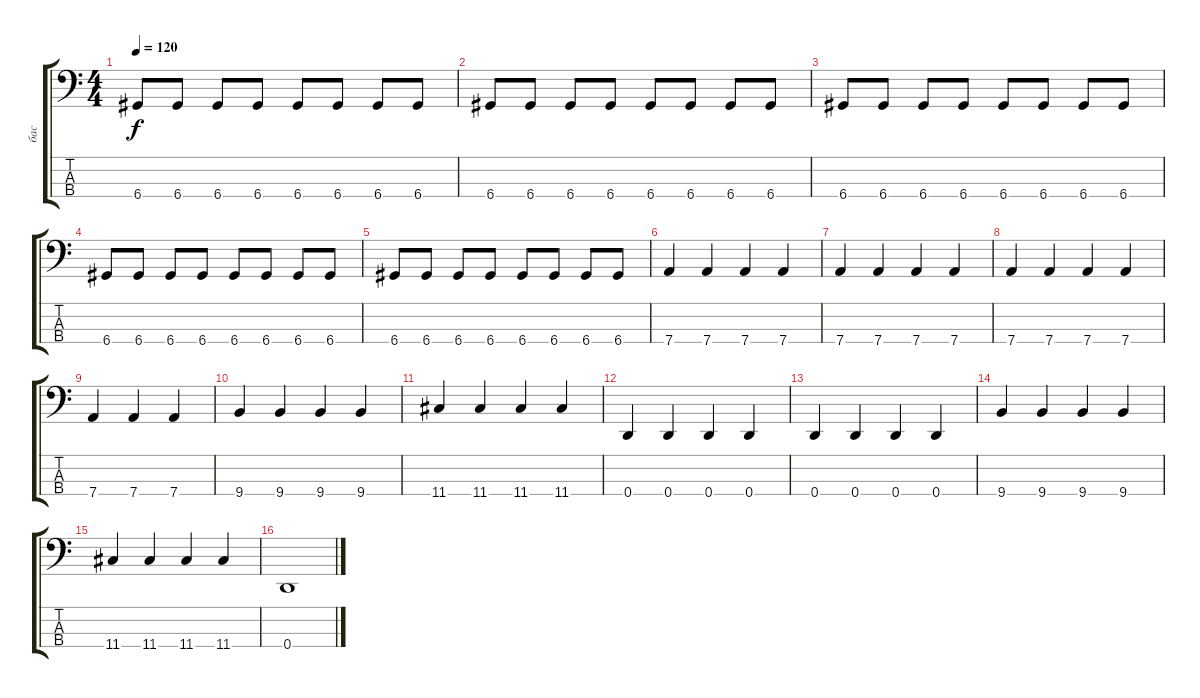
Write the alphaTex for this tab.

\track ("бас" "бас") {instrument electricbassfinger}
\staff {score tabs}
\tuning (G2 D2 A1 D1) {hide}
\ts (4 4)
\tempo 120
\clef f4
\ks c
6.4.8{dy f} 6.4.8 6.4.8 6.4.8 6.4.8 6.4.8 6.4.8 6.4.8 |
6.4.8 6.4.8 6.4.8 6.4.8 6.4.8 6.4.8 6.4.8 6.4.8 |
6.4.8 6.4.8 6.4.8 6.4.8 6.4.8 6.4.8 6.4.8 6.4.8 |
6.4.8 6.4.8 6.4.8 6.4.8 6.4.8 6.4.8 6.4.8 6.4.8 |
6.4.8 6.4.8 6.4.8 6.4.8 6.4.8 6.4.8 6.4.8 6.4.8 |
7.4.4 7.4.4 7.4.4 7.4.4 |
7.4.4 7.4.4 7.4.4 7.4.4 |
7.4.4 7.4.4 7.4.4 7.4.4 |
7.4.4 7.4.4 7.4.4 |
9.4.4{volume 13} 9.4.4 9.4.4 9.4.4 |
11.4.4 11.4.4 11.4.4 11.4.4 |
0.4.4 0.4.4 0.4.4 0.4.4 |
0.4.4 0.4.4 0.4.4 0.4.4 |
9.4.4{volume 13} 9.4.4 9.4.4 9.4.4 |
11.4.4 11.4.4 11.4.4 11.4.4 |
0.4.1
